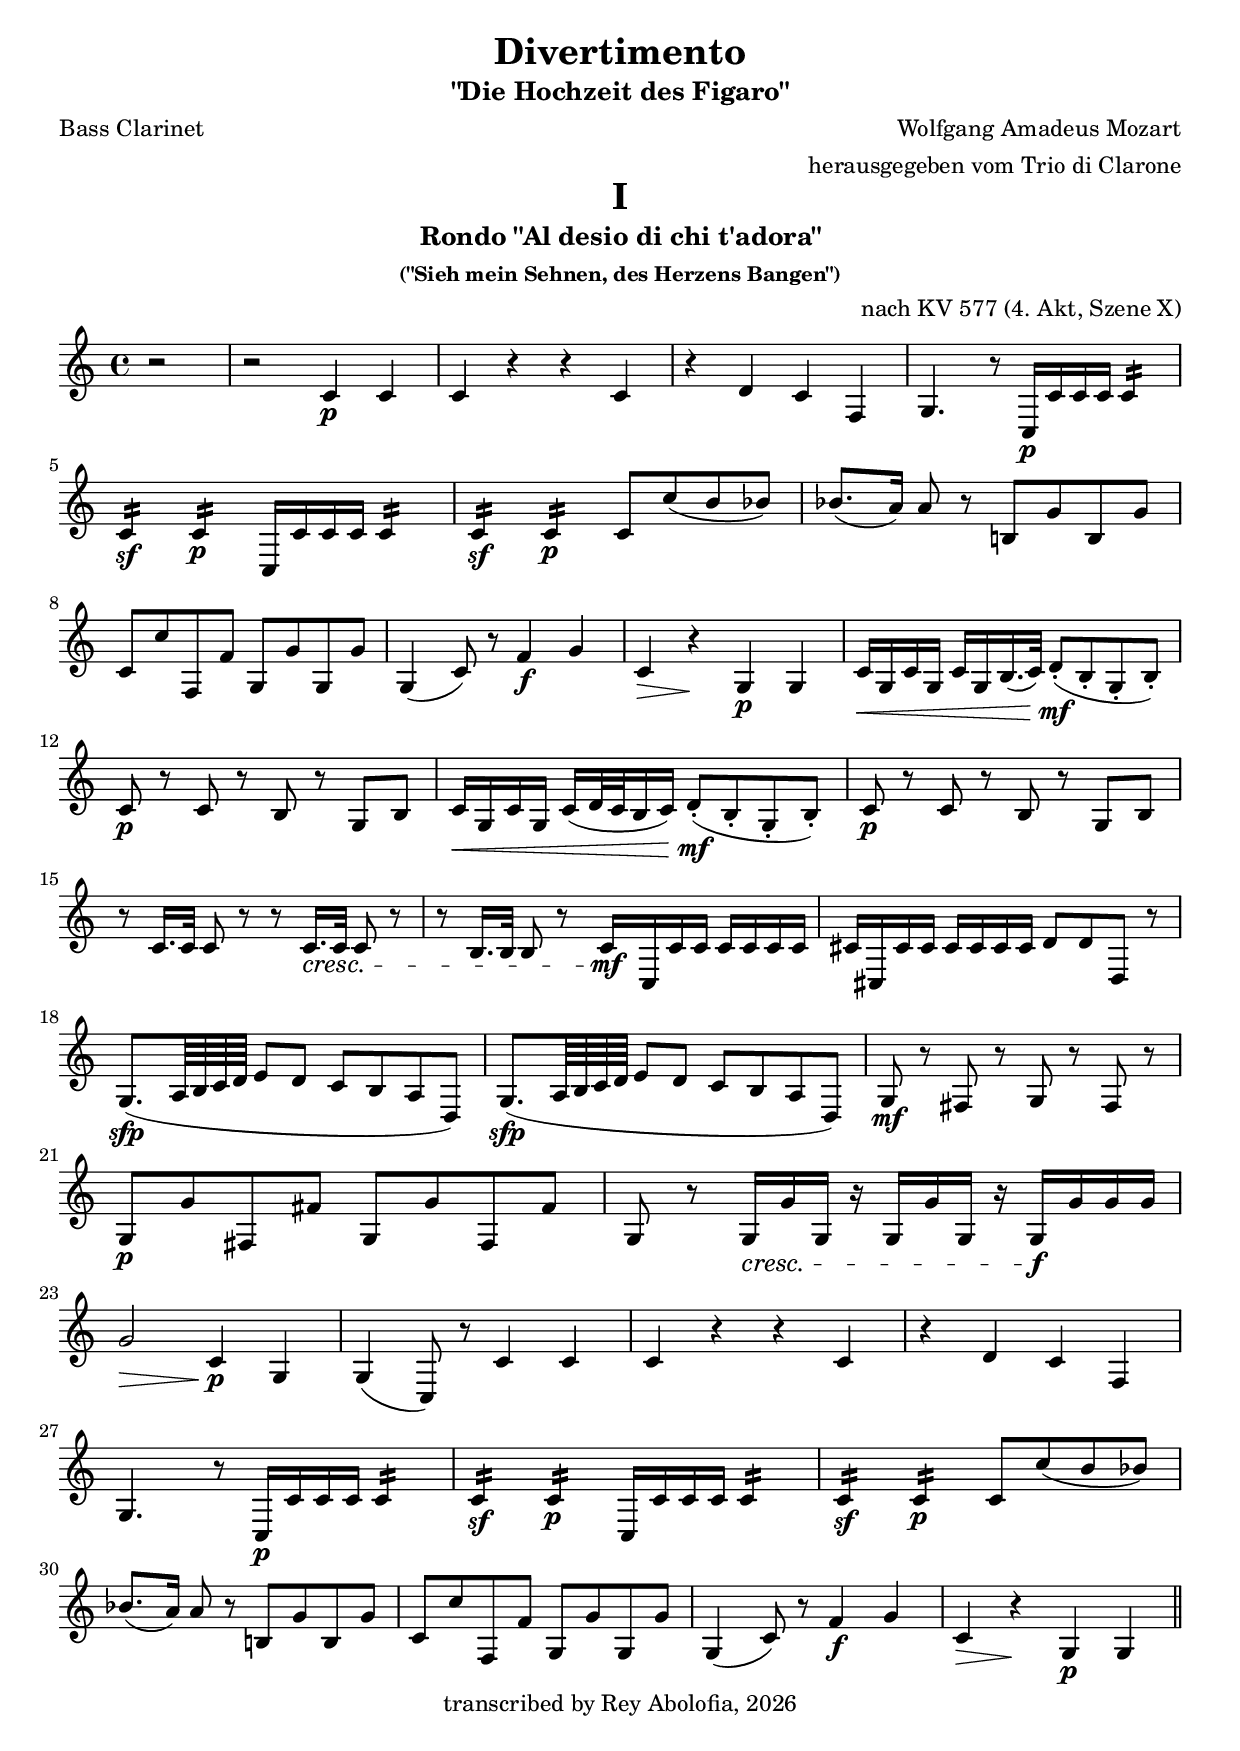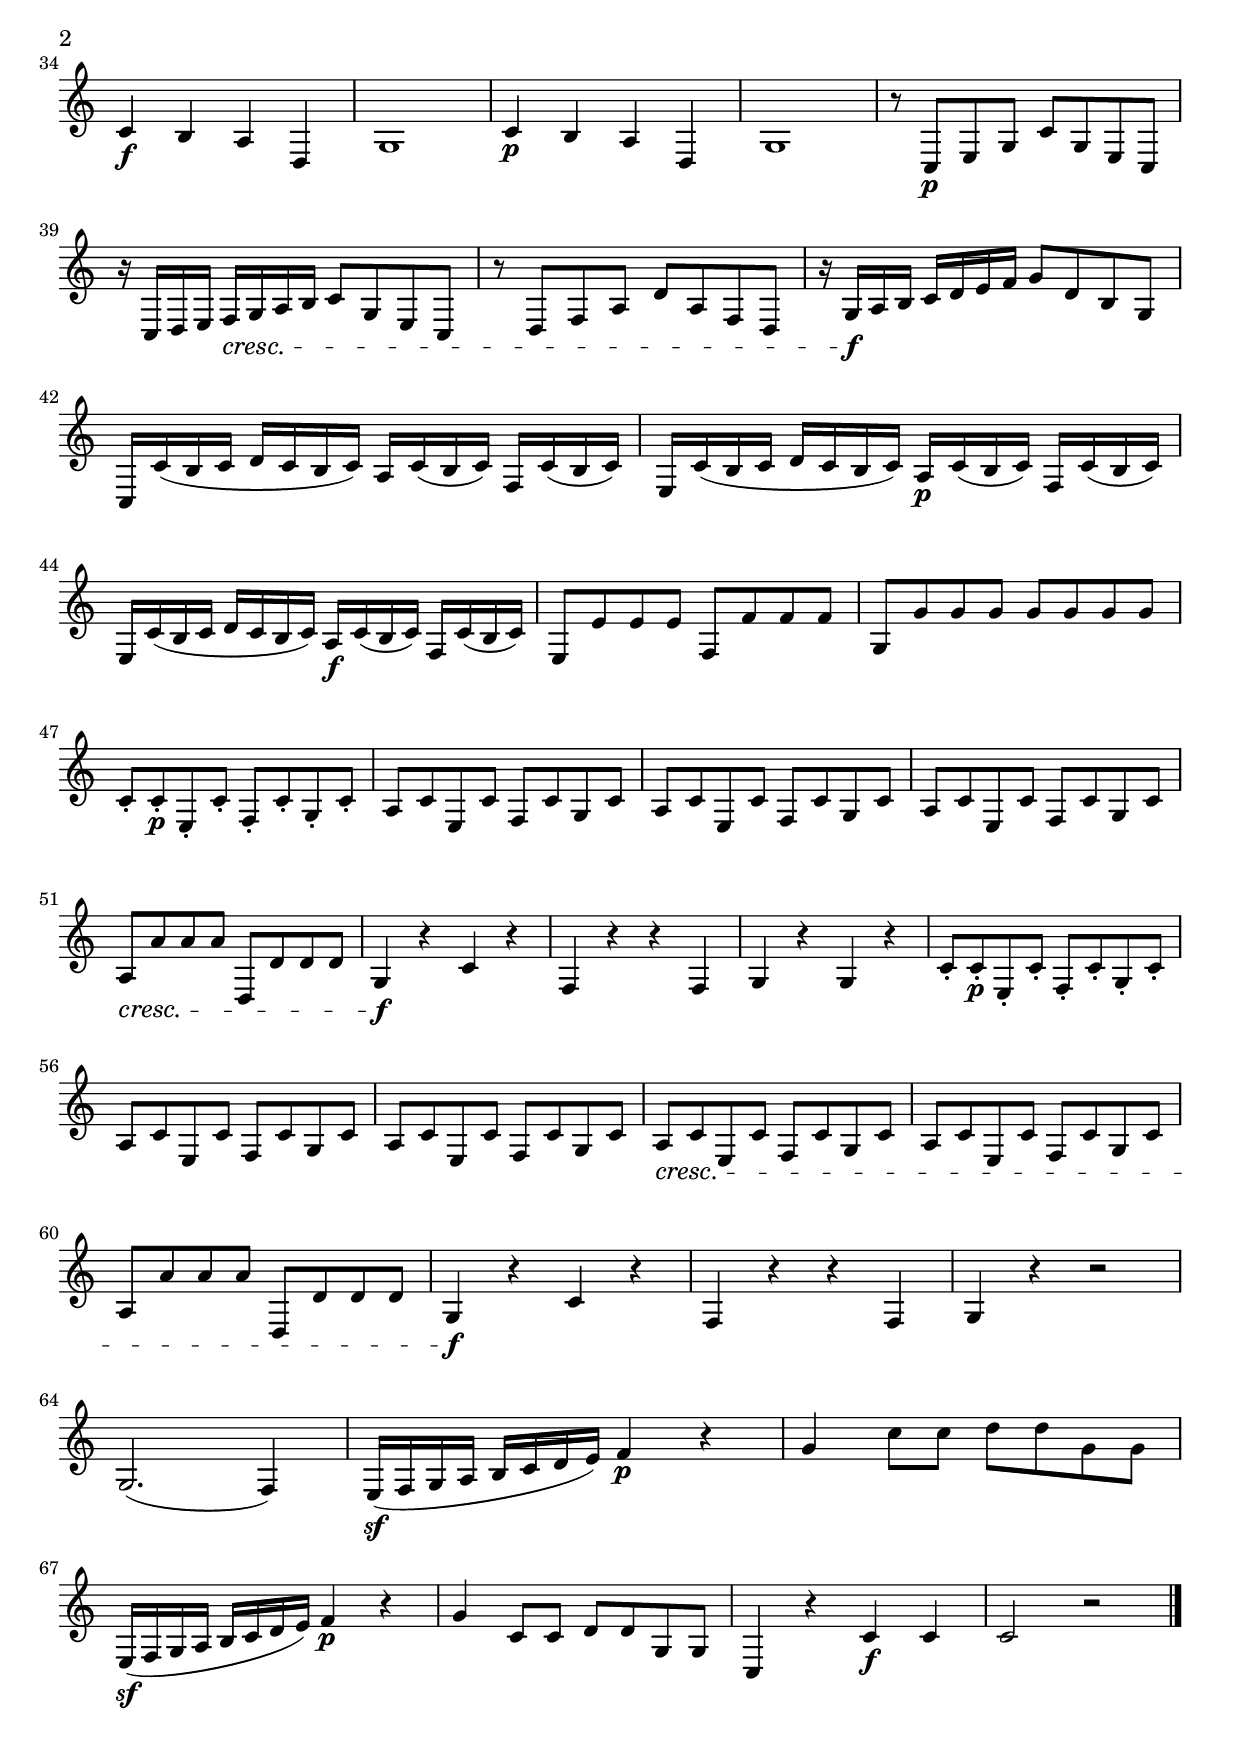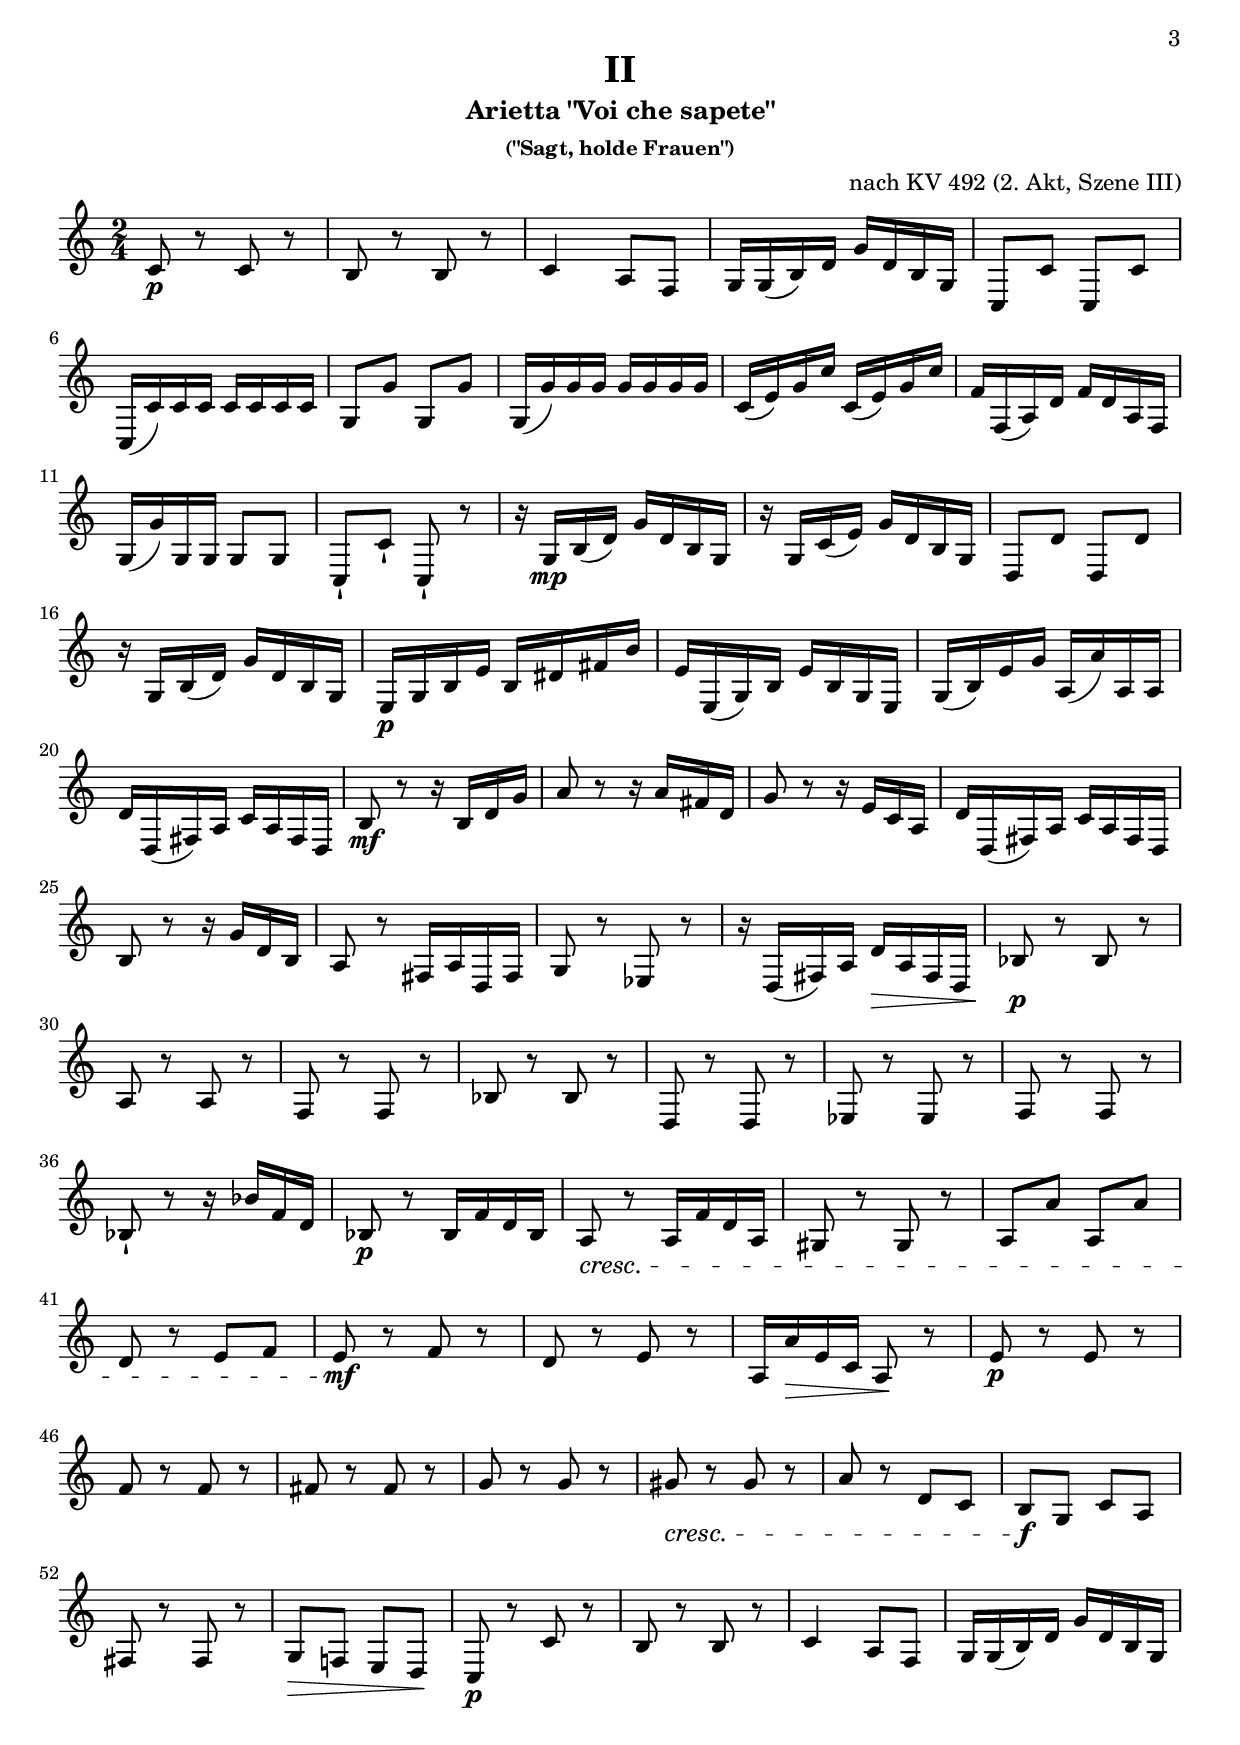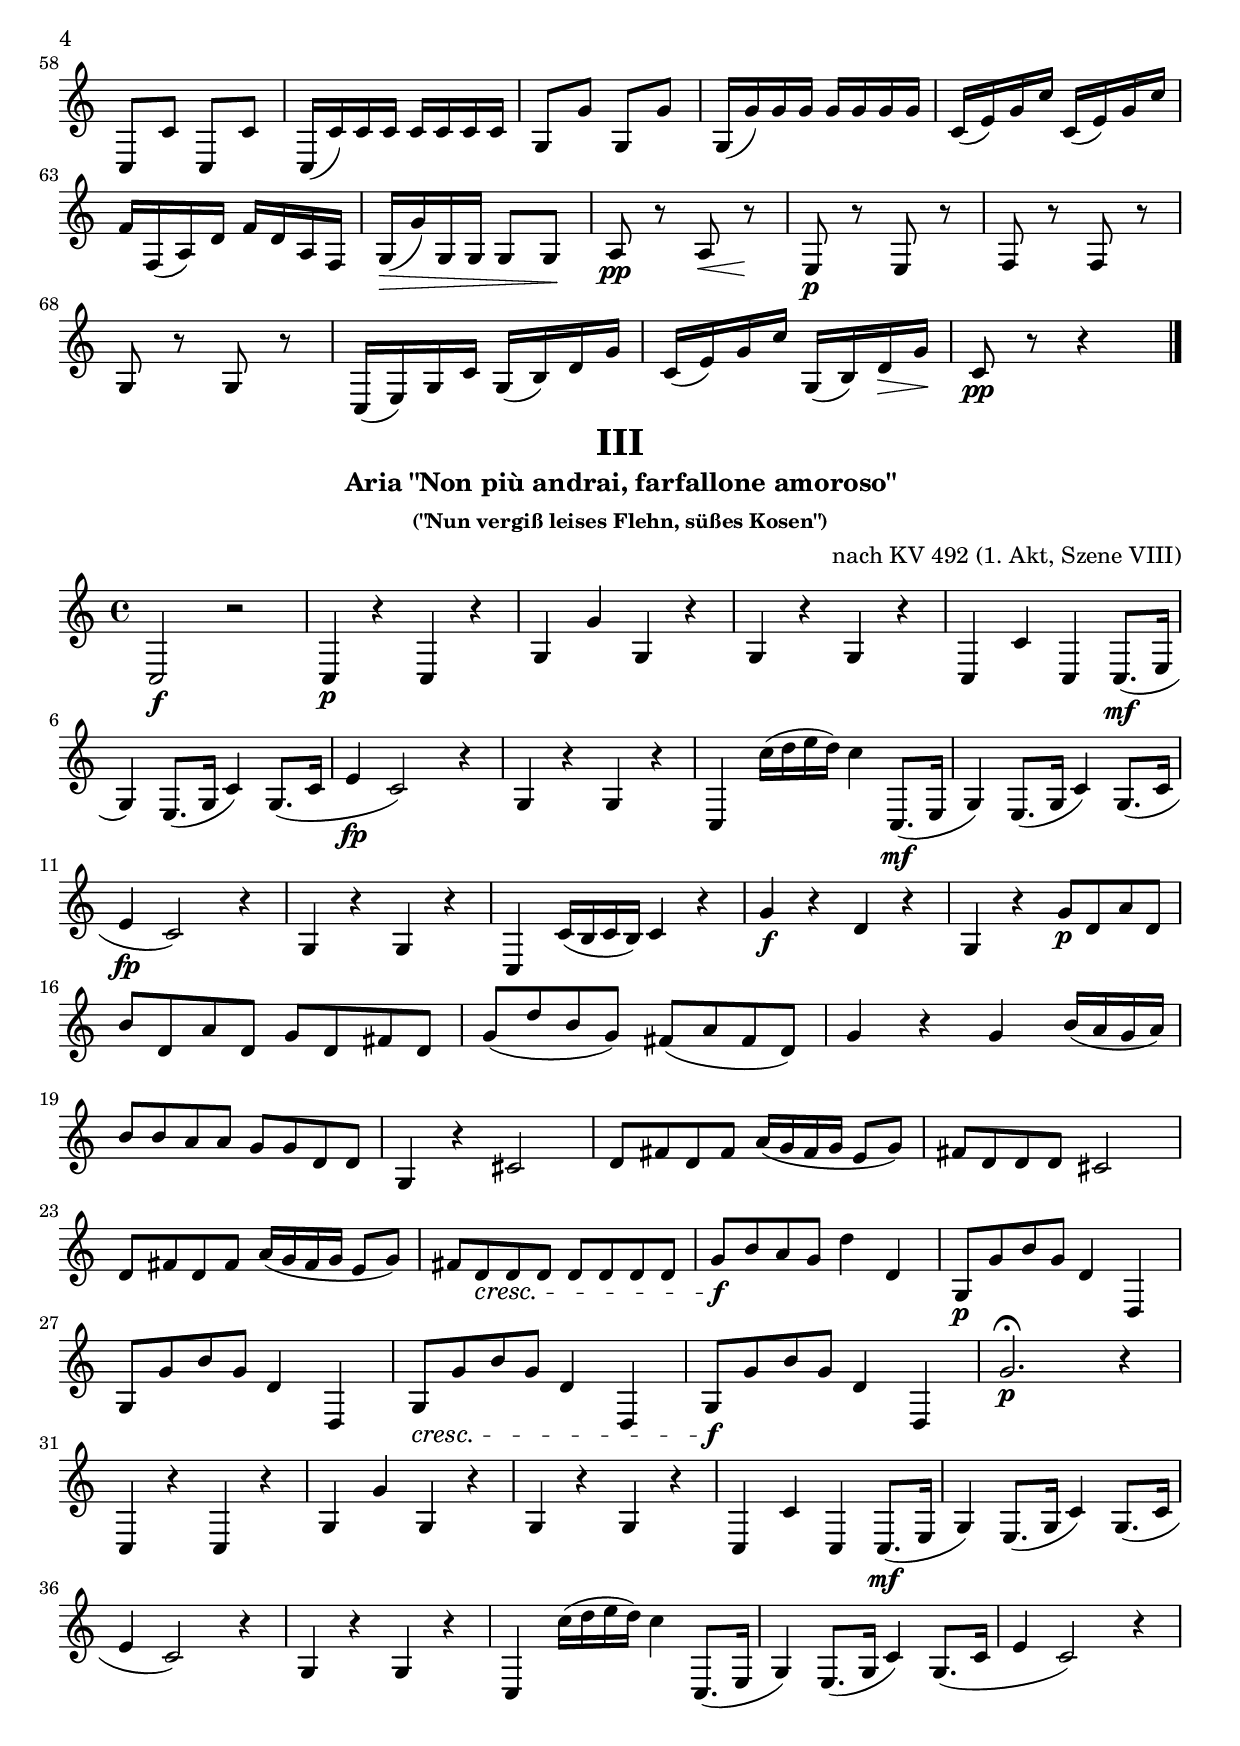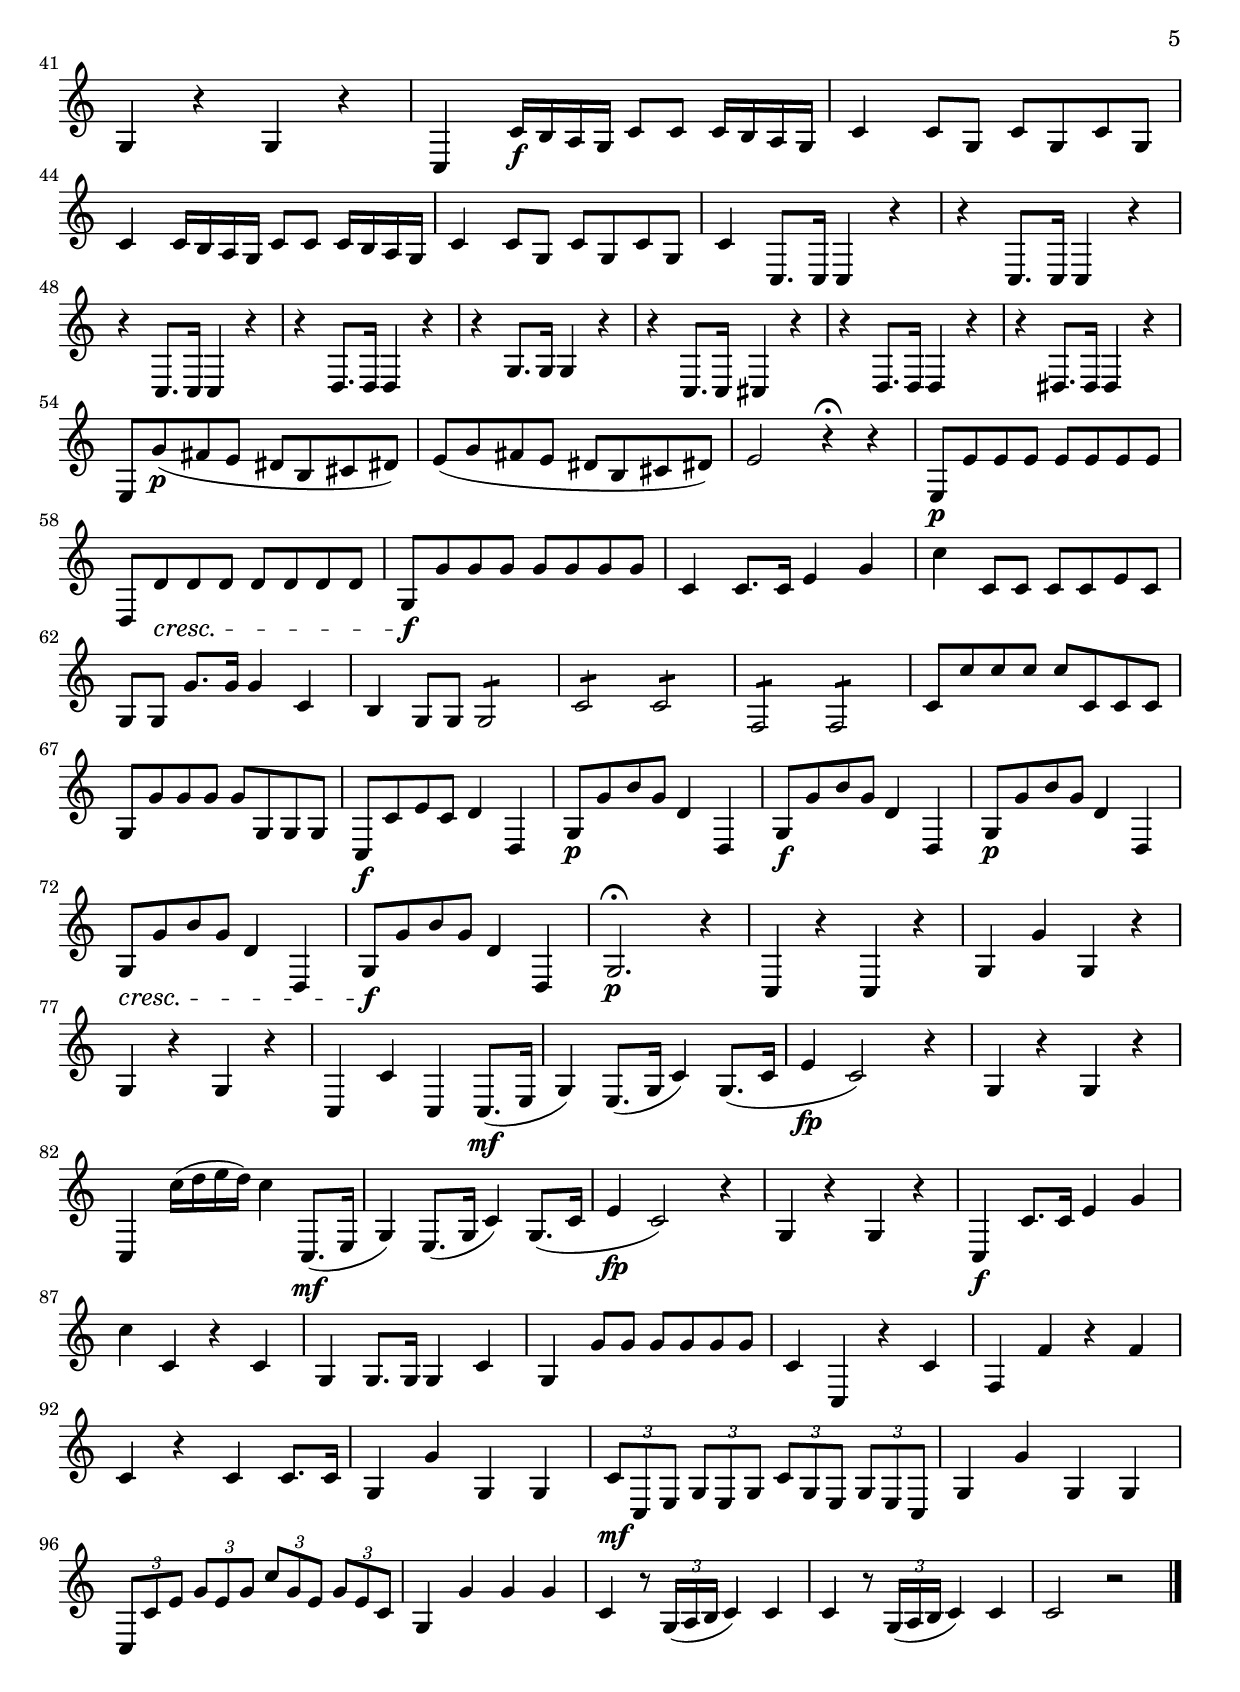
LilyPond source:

\header {
    title = "Divertimento"
    subtitle = "\"Die Hochzeit des Figaro\""
    composer = "Wolfgang Amadeus Mozart"
    arranger = "herausgegeben vom Trio di Clarone"
    poet = "Bass Clarinet"
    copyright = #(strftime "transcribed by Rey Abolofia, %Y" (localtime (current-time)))
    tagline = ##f
}

\paper {
    print-all-headers = ##t
}

\layout {
    indent = #0
    ragged-last = ##f
}


% MOVEMENT I

\score {
    \header {
        title = "I"
        subtitle = "Rondo \"Al desio di chi t'adora\""
        subsubtitle = "(\"Sieh mein Sehnen, des Herzens Bangen\")"
        opus = "nach KV 577 (4. Akt, Szene X)"
        composer = ##f
        arranger = ##f
        poet = ##f
    }
    \transpose c c' {
        \key c \major

        % m1
        \partial 2 r2
        r2 c4\p c
        c r r c
        r d c f,
        g,4. r8 c,16\p c c c c4:16
        \break

        % m5
        c:\sf c:\p c,16 c c c c4:16
        c:\sf c:\p c8 c' (b bes)
        bes8. (a16) a8 r b,! g b, g
        \break

        % m8
        c c' f, f g, g g, g
        g,4 (c8) r f4\f g
        c\> r\! g,\p g,
        c16\< g, c g, c g, b,16. (c32) d8-.\mf (b,-. g,-. b,-.)
        \break

        % m12
        c8\p r c r b, r g, b,
        c16\< g, c g, c (d32 c b,16 c) d8-.\mf (b,-. g,-. b,-.)
        c8\p r c r b, r g, b,
        \break

        % m15
        r c16. c32 c8 r r c16.\cresc c32 c8 r
        r b,16. b,32 b,8 r \newSpacingSection \override Score.SpacingSpanner.spacing-increment = #2 c16\mf \newSpacingSection \revert Score.SpacingSpanner.spacing-increment c, c c c c c c
        cis cis, cis cis cis cis cis cis d8 d d, r
        \break

        % m18
        g,8.\sfp (a,64 b, c d e8 d c b, a, d,)
        g,8.\sfp (a,64 b, c d e8 d c b, a, d,)
        g,\mf r fis, r g, r fis, r
        \break

        % m21
        g,\p g fis, fis g, g fis, fis
        g, r g,16\cresc g g, r g, g g, r g,\f g g g
        \break

        % m23
        g2\> c4\p g,
        g, (c,8) r c4 c
        c r r c
        r d c f,
        \break

        % m27
        g,4. r8 c,16\p c c c c4:16
        c:\sf c:\p c,16 c c c c4:16
        c:\sf c:\p c8 c' (b bes)
        \break

        % m30
        bes8. (a16) a8 r b,! g b, g
        c c' f, f g, g g, g
        g,4 (c8) r f4\f g
        c\> r\! g,\p g,
        \bar "||"
        \pageBreak

        % m34
        c4\f b, a, d,
        g,1
        c4\p b, a, d,
        g,1
        r8 c,\p e, g, c g, e, c,
        \break

        % m39
        r16 c, d, e, f,\cresc g, a, b, c8 g, e, c,
        r d, f, a, d a, f, d,
        r16 g,\f a, b, c d e f g8 d b, g,

        % m42
        c,16 c (b, c d c b, c) a, c (b, c) f, c (b, c)
        e, c (b, c d c b, c) a,\p c (b, c) f, c (b, c)
        \break

        % m44
        e, c (b, c d c b, c) a,\f c (b, c) f, c (b, c)
        e,8 e e e f, f f f
        g, g g g g g g g
        \break

        % m47
        c-. c-.\p e,-. c-. f,-. c-. g,-. c-.
        a, c e, c f, c g, c
        a, c e, c f, c g, c
        a, c e, c f, c g, c
        \break

        % m51
        a,\cresc a a a d, d d d
        g,4\f r c r
        f, r r f,
        g, r g, r
        c8-. c-.\p e,-. c-. f,-. c-. g,-. c-.
        \break

        % m56
        a, c e, c f, c g, c
        a, c e, c f, c g, c
        a,\cresc c e, c f, c g, c
        a, c e, c f, c g, c
        \break

        % m60
        a, a a a d, d d d
        g,4\f r c r
        f, r r f,
        g, r r2
        \break

        % m64
        g,2. (f,4)
        e,16\sf (f, g, a, b, c d e) f4\p r
        g c'8 c' d' d' g g
        \break

        % m67
        e,16\sf (f, g, a, b, c d e) f4\p r
        g c8 c d d g, g,
        c,4 r c\f c
        c2 r
        \bar "|."
        \pageBreak
    }
}


% MOVEMENT II

\score {
    \header {
        title = "II"
        subtitle = "Arietta \"Voi che sapete\""
        subsubtitle = "(\"Sagt, holde Frauen\")"
        opus = "nach KV 492 (2. Akt, Szene III)"
        composer = ##f
        arranger = ##f
        poet = ##f
    }
    \transpose c c' {
        \key c \major
        \time 2/4

        % m1
        c8\p r c r
        b, r b, r
        c4 a,8 f,
        g,16 g, (b,) d g d b, g,
        c,8 c c, c
        \break

        % m6
        c,16 (c) c c c c c c
        g,8 g g, g
        g,16 (g) g g g g g g
        c (e) g c' c (e) g c'
        f f, (a,) d f d a, f,
        \break

        % m11
        g, (g) g, g, g,8 g,
        c,-! c-! c,-! r
        r16 g,\mp b, (d) g d b, g,
        r g, c (e) g d b, g,
        d,8 d d, d
        \break

        % m16
        r16 g, b, (d) g d b, g,
        e,\p g, b, e b, dis fis b
        e e, (g,) b, e b, g, e,
        g, (b,) e g a, (a) a, a,
        \break

        % m20
        d d, (fis,) a, c a, fis, d,
        b,8\mf r r16 b, d g
        a8 r r16 a fis d
        g8 r r16 e c a,
        d d, (fis,) a, c a, fis, d,
        \break

        % m25
        b,8 r r16 g d b,
        a,8 r fis,16 a, d, fis,
        g,8 r es, r
        r16 d, (fis,) a, d\> a, fis, d,
        bes,8\p r bes, r
        \break

        % m30
        a, r a, r
        f, r f, r
        bes, r bes, r
        d, r d, r
        es, r es, r
        f, r f, r
        \break

        % m36
        bes,-! r r16 bes f d
        bes,8\p r bes,16 f d bes,
        a,8\cresc r a,16 f d a,
        gis,8 r gis, r
        a, a a, a
        \break

        % m41
        d8 r e f
        e\mf r f r
        d r e r
        a,16 a\> e c a,8\! r
        e\p r e r
        \break

        % m46
        f r f r
        fis r fis r
        g r g r
        gis\cresc r gis r
        a r d c
        b,\f g, c a,
        \break

        % m52
        fis, r fis, r
        g,\> f,! e, d,\!
        c,\p r c r
        b, r b, r
        c4 a,8 f,
        g,16 g, (b,) d g d b, g,
        \pageBreak

        % m58
        c,8 c c, c
        c,16 (c) c c c c c c
        g,8 g g, g
        g,16 (g) g g g g g g
        c (e) g c' c (e) g c'
        \break

        % m63
        f16 f, (a,) d f d a, f,
        g,\> (g) g, g, g,8 g,\!
        a,\pp r a,\< r\!
        e,\p r e, r
        f, r f, r
        \break

        % m68
        g, r g, r
        c,16 (e,) g, c g, (b,) d g
        c (e) g c' g, (b,) d\> g\!
        c8\pp r r4
        \bar "|."
    }
}


% MOVEMENT III

\score {
    \header {
        title = "III"
        subtitle = "Aria \"Non più andrai, farfallone amoroso\""
        subsubtitle = "(\"Nun vergiß leises Flehn, süßes Kosen\")"
        opus = "nach KV 492 (1. Akt, Szene VIII)"
        composer = ##f
        arranger = ##f
        poet = ##f
    }
    \transpose c c' {
        \key c \major

        % m1
        c,2\f r
        c,4\p r c, r
        g, g g, r
        g, r g, r
        c, c c, c,8.\mf (e,16
        \break

        % m6
        g,4) e,8. (g,16 c4) g,8. (c16
        e4\fp c2) r4
        g, r g, r
        c,4 c'16 (d' e' d') c'4 c,8.\mf (e,16
        g,4) e,8. (g,16 c4) g,8. (c16
        \break

        % m11
        e4\fp c2) r4
        g, r g, r
        c,4 c16 (b, c b,) c4  r
        g\f r d r
        g, r g8\p d a d
        \break

        % m16
        b d a d g d fis d
        g (d' b g) fis (a fis d)
        g4 r g b16 (a g a)
        \break

        % m19
        b8 b a a g g d d
        g,4 r cis2
        d8 fis d fis a16 (g fis g e8 g)
        fis d d d cis2
        \break

        % m 23
        d8 fis d fis a16 (g fis g e8 g)
        fis d\cresc d d d d d d
        g\f b a g d'4 d
        g,8\p g b g d4 d,
        \break

        % m27
        g,8 g b g d4 d,
        g,8\cresc g b g d4 d,
        g,8\f g b g d4 d,
        g2.\p\fermata r4
        \break

        % m31
        c, r c, r
        g, g g, r
        g, r g, r
        c, c c, c,8.\mf (e,16
        g,4) e,8. (g,16 c4) g,8. (c16
        \break

        % m36
        e4 c2) r4
        g, r g, r
        c, c'16 (d' e' d') c'4 c,8. (e,16
        g,4) e,8. (g,16 c4) g,8. (c16
        e4 c2) r4
        \pageBreak

        % m41
        g,4 r g, r
        c, c16\f b, a, g, c8 c c16 b, a, g,
        c4 c8 g, c g, c g,
        \break

        % m44
        c4 c16 b, a, g, c8 c c16 b, a, g,
        c4 c8 g, c g, c g,
        c4 c,8. c,16 c,4 r
        r c,8. c,16 c,4 r
        \break

        % m48
        r c,8. c,16 c,4 r
        r d,8. d,16 d,4 r
        r g,8. g,16 g,4 r
        r c,8. c,16 cis,4 r
        r d,8. d,16 d,4 r
        r dis,8. dis,16 dis,4 r
        \break

        % m54
        e,8 g\p (fis e dis b, cis dis!)
        e (g fis e dis b, cis dis!)
        e2 r4\fermata r
        e,8\p e e e e e e e
        \break

        % m58
        d,8 d\cresc d d d d d d
        g,\f g g g g g g g
        c4 c8. c16 e4 g
        c' c8 c c c e c
        \break

        % m62
        g,8 g, g8. g16 g4 c
        b, g,8 g, g,2:8
        c: c: f,: f,:
        c8 c' c' c' c' c c c
        \break

        % m67
        g,8 g g g g g, g, g,
        c,\f c e c d4 d,
        g,8\p g b g d4 d,
        g,8\f g b g d4 d,
        g,8\p g b g d4 d,
        \break

        % m72
        g,8\cresc g b g d4 d,
        g,8\f g b g d4 d,
        g,2.\p\fermata r4
        c, r c, r
        g, g g, r
        \break

        % m77
        g,4 r g, r
        c, c c, c,8.\mf (e,16
        g,4) e,8. (g,16 c4) g,8. (c16
        e4\fp c2) r4
        g, r g, r
        \break

        % m82
        c,4 c'16 (d' e' d') c'4 c,8.\mf (e,16
        g,4) e,8. (g,16 c4) g,8. (c16
        e4\fp c2) r4
        g, r g, r
        c,\f c8. c16 e4 g
        \break

        % m87
        c' c r c
        g, g,8. g,16 g,4 c
        g, g8 g g g g g
        c4 c, r c
        f, f r f
        \break

        % m92
        c r c c8. c16
        g,4 g g, g,
        \tuplet 3/2 4 { c8\mf c, e, g, e, g, c g, e, g, e, c, }
        g,4 g g, g,
        \break

        % m96
        \tuplet 3/2 4 { c,8 c e g e g c' g e g e c }
        g,4 g g g
        c r8 \tuplet 3/2 8 { g,16 (a, b, } c4) c
        c r8 \tuplet 3/2 8 { g,16 (a, b, } c4) c
        c2 r
        \bar "|."
    }
}

\version "2.20.0"  % necessary for upgrading to future LilyPond versions.
